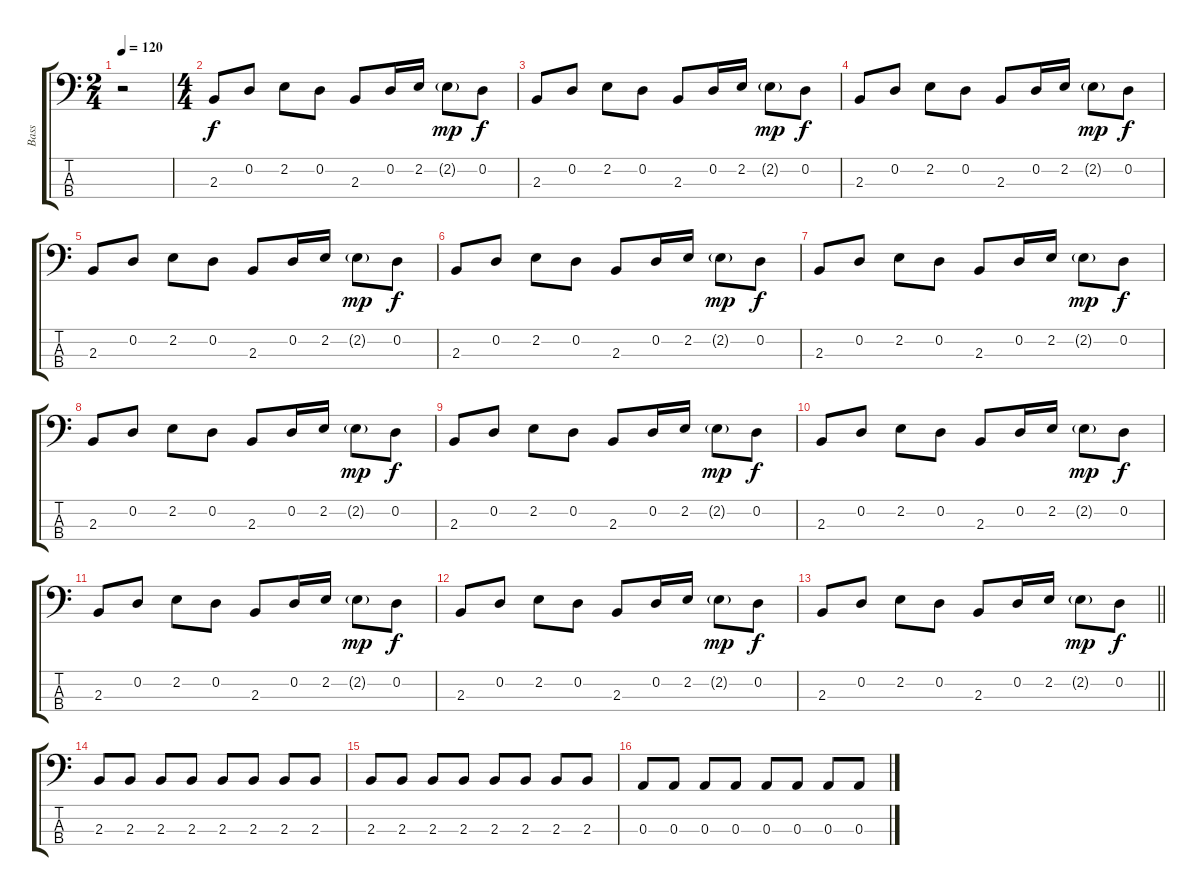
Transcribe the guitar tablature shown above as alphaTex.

\track ("Bass" "Bass") {instrument acousticbass}
\staff {score tabs}
\tuning (G2 D2 A1 E1) {hide}
\ts (2 4)
\tempo 120
\clef f4
\ks c
r.2{dy f} |
\ts (4 4)
2.3.8 0.2.8 2.2.8 0.2.8 2.3.8 0.2.16 2.2.16 2.2{g}.8{dy mp} 0.2.8{dy f} |
2.3.8 0.2.8 2.2.8 0.2.8 2.3.8 0.2.16 2.2.16 2.2{g}.8{dy mp} 0.2.8{dy f} |
2.3.8 0.2.8 2.2.8 0.2.8 2.3.8 0.2.16 2.2.16 2.2{g}.8{dy mp} 0.2.8{dy f} |
2.3.8 0.2.8 2.2.8 0.2.8 2.3.8 0.2.16 2.2.16 2.2{g}.8{dy mp} 0.2.8{dy f} |
2.3.8 0.2.8 2.2.8 0.2.8 2.3.8 0.2.16 2.2.16 2.2{g}.8{dy mp} 0.2.8{dy f} |
2.3.8 0.2.8 2.2.8 0.2.8 2.3.8 0.2.16 2.2.16 2.2{g}.8{dy mp} 0.2.8{dy f} |
2.3.8 0.2.8 2.2.8 0.2.8 2.3.8 0.2.16 2.2.16 2.2{g}.8{dy mp} 0.2.8{dy f} |
2.3.8 0.2.8 2.2.8 0.2.8 2.3.8 0.2.16 2.2.16 2.2{g}.8{dy mp} 0.2.8{dy f} |
2.3.8 0.2.8 2.2.8 0.2.8 2.3.8 0.2.16 2.2.16 2.2{g}.8{dy mp} 0.2.8{dy f} |
2.3.8 0.2.8 2.2.8 0.2.8 2.3.8 0.2.16 2.2.16 2.2{g}.8{dy mp} 0.2.8{dy f} |
2.3.8 0.2.8 2.2.8 0.2.8 2.3.8 0.2.16 2.2.16 2.2{g}.8{dy mp} 0.2.8{dy f} |
\barLineRight lightlight
2.3.8 0.2.8 2.2.8 0.2.8 2.3.8 0.2.16 2.2.16 2.2{g}.8{dy mp} 0.2.8{dy f} |
2.3.8 2.3.8 2.3.8 2.3.8 2.3.8 2.3.8 2.3.8 2.3.8 |
2.3.8 2.3.8 2.3.8 2.3.8 2.3.8 2.3.8 2.3.8 2.3.8 |
0.3.8 0.3.8 0.3.8 0.3.8 0.3.8 0.3.8 0.3.8 0.3.8
